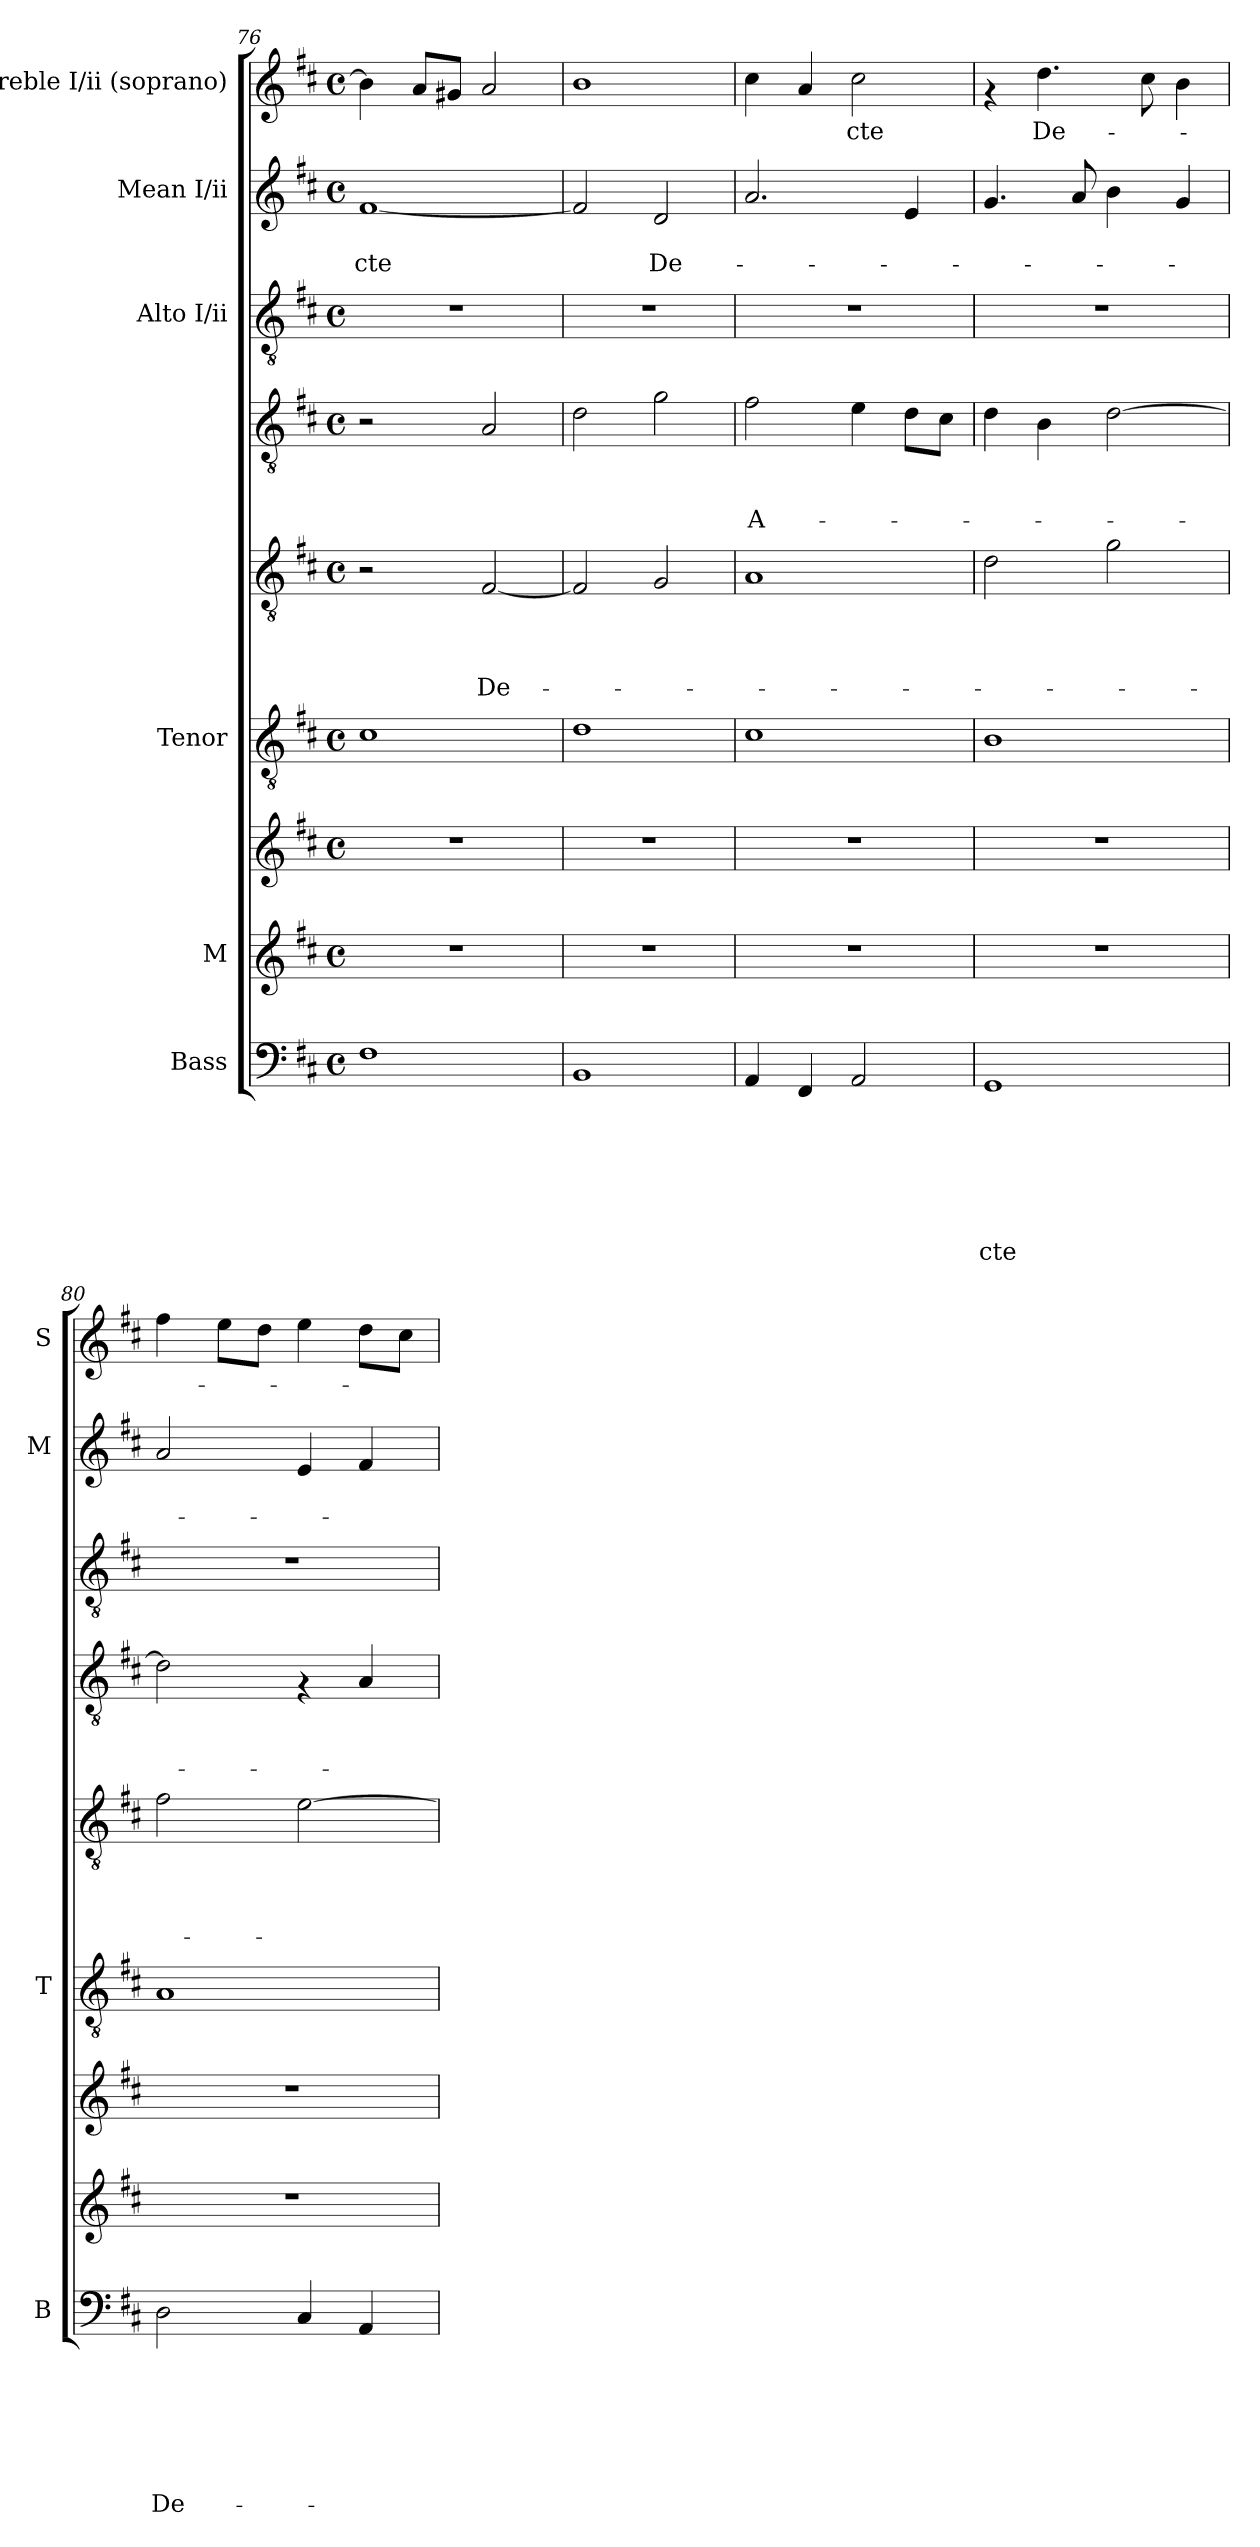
**kern	**text	**text	**text	**text	**text	**text	**text	**kern	**kern	**kern	**kern	**text	**text	**text	**text	**kern	**text	**text	**text	**kern	**kern	**text	**text	**kern	**text
*part8	*part8	*part8	*part8	*part8	*part8	*part8	*part8	*part7	*part7	*part6	*part5	*part5	*part5	*part5	*part5	*part4	*part4	*part4	*part4	*part3	*part2	*part2	*part2	*part1	*part1
*staff9	*staff9	*staff9	*staff9	*staff9	*staff9	*staff9	*staff9	*staff8	*staff7	*staff6	*staff5	*staff5	*staff5	*staff5	*staff5	*staff4	*staff4	*staff4	*staff4	*staff3	*staff2	*staff2	*staff2	*staff1	*staff1
*I"Bass	*	*	*	*	*	*	*	*I"M	*	*I"Tenor	*	*	*	*	*	*	*	*	*	*I"Alto I/ii	*I"Mean I/ii	*	*	*I"Treble I/ii (soprano)	*
*I'B	*	*	*	*	*	*	*	*	*	*I'T	*	*	*	*	*	*	*	*	*	*	*I'M	*	*	*I'S	*
*clefF4	*	*	*	*	*	*	*	*clefG2	*clefG2	*clefGv2	*clefGv2	*	*	*	*	*clefGv2	*	*	*	*clefGv2	*clefG2	*	*	*clefG2	*
*k[f#c#]	*	*	*	*	*	*	*	*k[f#c#]	*k[f#c#]	*k[f#c#]	*k[f#c#]	*	*	*	*	*k[f#c#]	*	*	*	*k[f#c#]	*k[f#c#]	*	*	*k[f#c#]	*
*D:	*	*	*	*	*	*	*	*D:	*D:	*D:	*D:	*	*	*	*	*D:	*	*	*	*D:	*D:	*	*	*D:	*
*M4/4	*	*	*	*	*	*	*	*M4/4	*M4/4	*M4/4	*M4/4	*	*	*	*	*M4/4	*	*	*	*M4/4	*M4/4	*	*	*M4/4	*
*met(c)	*	*	*	*	*	*	*	*met(c)	*met(c)	*met(c)	*met(c)	*	*	*	*	*met(c)	*	*	*	*met(c)	*met(c)	*	*	*met(c)	*
=76	=76	=76	=76	=76	=76	=76	=76	=76	=76	=76	=76	=76	=76	=76	=76	=76	=76	=76	=76	=76	=76	=76	=76	=76	=76
!	!	!	!	!	!	!	!	!	!	!	!	!	!	!	!	!	!	!	!	!	!	!	!LO:LY:b	!	!
1F#	.	.	.	.	.	.	.	1r	1r	1c#	2r	.	.	.	.	2r	.	.	.	1r	[<1f#	.	-cte	4b\]	.
.	.	.	.	.	.	.	.	.	.	.	.	.	.	.	.	.	.	.	.	.	.	.	.	8a/L	.
.	.	.	.	.	.	.	.	.	.	.	.	.	.	.	.	.	.	.	.	.	.	.	.	8g#X/J	.
!	!	!	!	!	!	!	!	!	!	!	!	!	!	!	!LO:LY:b	!	!	!	!	!	!	!	!	!	!
.	.	.	.	.	.	.	.	.	.	.	[<2F#/	.	.	.	De-	2A/	.	.	.	.	.	.	.	2a/	.
=77	=77	=77	=77	=77	=77	=77	=77	=77	=77	=77	=77	=77	=77	=77	=77	=77	=77	=77	=77	=77	=77	=77	=77	=77	=77
1BB	.	.	.	.	.	.	.	1r	1r	1d	2F#/]	.	.	.	.	2d\	.	.	.	1r	2f#/]	.	.	1b	.
!	!	!	!	!	!	!	!	!	!	!	!	!	!	!	!	!	!	!	!	!	!	!	!LO:LY:b	!	!
.	.	.	.	.	.	.	.	.	.	.	2G/	.	.	.	.	2g\	.	.	.	.	2d/	.	De-	.	.
!!LO:PB:g=z
=78	=78	=78	=78	=78	=78	=78	=78	=78	=78	=78	=78	=78	=78	=78	=78	=78	=78	=78	=78	=78	=78	=78	=78	=78	=78
!	!	!	!	!	!	!	!	!	!	!	!	!	!	!	!	!	!	!	!LO:LY:b:rj	!	!	!	!	!	!
4AA/	.	.	.	.	.	.	.	1r	1r	1c#	1A	.	.	.	.	2f#\	.	.	-A-	1r	2.a/	.	.	4cc#\	.
4FF#/	.	.	.	.	.	.	.	.	.	.	.	.	.	.	.	.	.	.	.	.	.	.	.	4a/	.
!	!	!	!	!	!	!	!	!	!	!	!	!	!	!	!	!	!	!	!	!	!	!	!	!	!LO:LY:b
2AA/	.	.	.	.	.	.	.	.	.	.	.	.	.	.	.	4e\	.	.	.	.	.	.	.	2cc#\	-cte
.	.	.	.	.	.	.	.	.	.	.	.	.	.	.	.	8d\L	.	.	.	.	4e/	.	.	.	.
.	.	.	.	.	.	.	.	.	.	.	.	.	.	.	.	8c#\J	.	.	.	.	.	.	.	.	.
=79	=79	=79	=79	=79	=79	=79	=79	=79	=79	=79	=79	=79	=79	=79	=79	=79	=79	=79	=79	=79	=79	=79	=79	=79	=79
!	!	!	!	!	!	!	!LO:LY:b	!	!	!	!	!	!	!	!	!	!	!	!	!	!	!	!	!	!
1GG	.	.	.	.	.	.	-cte	1r	1r	1B	2d\	.	.	.	.	4d\	.	.	.	1r	4.g/	.	.	4rf	.
!	!	!	!	!	!	!	!	!	!	!	!	!	!	!	!	!	!	!	!	!	!	!	!	!	!LO:LY:b
.	.	.	.	.	.	.	.	.	.	.	.	.	.	.	.	4B\	.	.	.	.	.	.	.	4.dd\	De-
.	.	.	.	.	.	.	.	.	.	.	.	.	.	.	.	.	.	.	.	.	8a/	.	.	.	.
.	.	.	.	.	.	.	.	.	.	.	2g\	.	.	.	.	[>2d\	.	.	.	.	4b\	.	.	.	.
.	.	.	.	.	.	.	.	.	.	.	.	.	.	.	.	.	.	.	.	.	.	.	.	8cc#\	.
.	.	.	.	.	.	.	.	.	.	.	.	.	.	.	.	.	.	.	.	.	4g/	.	.	4b\	.
=80	=80	=80	=80	=80	=80	=80	=80	=80	=80	=80	=80	=80	=80	=80	=80	=80	=80	=80	=80	=80	=80	=80	=80	=80	=80
!	!	!	!	!	!	!	!LO:LY:b	!	!	!	!	!	!	!	!	!	!	!	!	!	!	!	!	!	!
2D\	.	.	.	.	.	.	De-	1r	1r	1A	2f#\	.	.	.	.	2d\]	.	.	.	1r	2a/	.	.	4ff#\	.
.	.	.	.	.	.	.	.	.	.	.	.	.	.	.	.	.	.	.	.	.	.	.	.	8ee\L	.
.	.	.	.	.	.	.	.	.	.	.	.	.	.	.	.	.	.	.	.	.	.	.	.	8dd\J	.
4C#/	.	.	.	.	.	.	.	.	.	.	[>2e\	.	.	.	.	4rF	.	.	.	.	4e/	.	.	4ee\	.
4AA/	.	.	.	.	.	.	.	.	.	.	.	.	.	.	.	4A/	.	.	.	.	4f#/	.	.	8dd\L	.
.	.	.	.	.	.	.	.	.	.	.	.	.	.	.	.	.	.	.	.	.	.	.	.	8cc#\J	.
=	=	=	=	=	=	=	=	=	=	=	=	=	=	=	=	=	=	=	=	=	=	=	=	=	=
*-	*-	*-	*-	*-	*-	*-	*-	*-	*-	*-	*-	*-	*-	*-	*-	*-	*-	*-	*-	*-	*-	*-	*-	*-	*-
